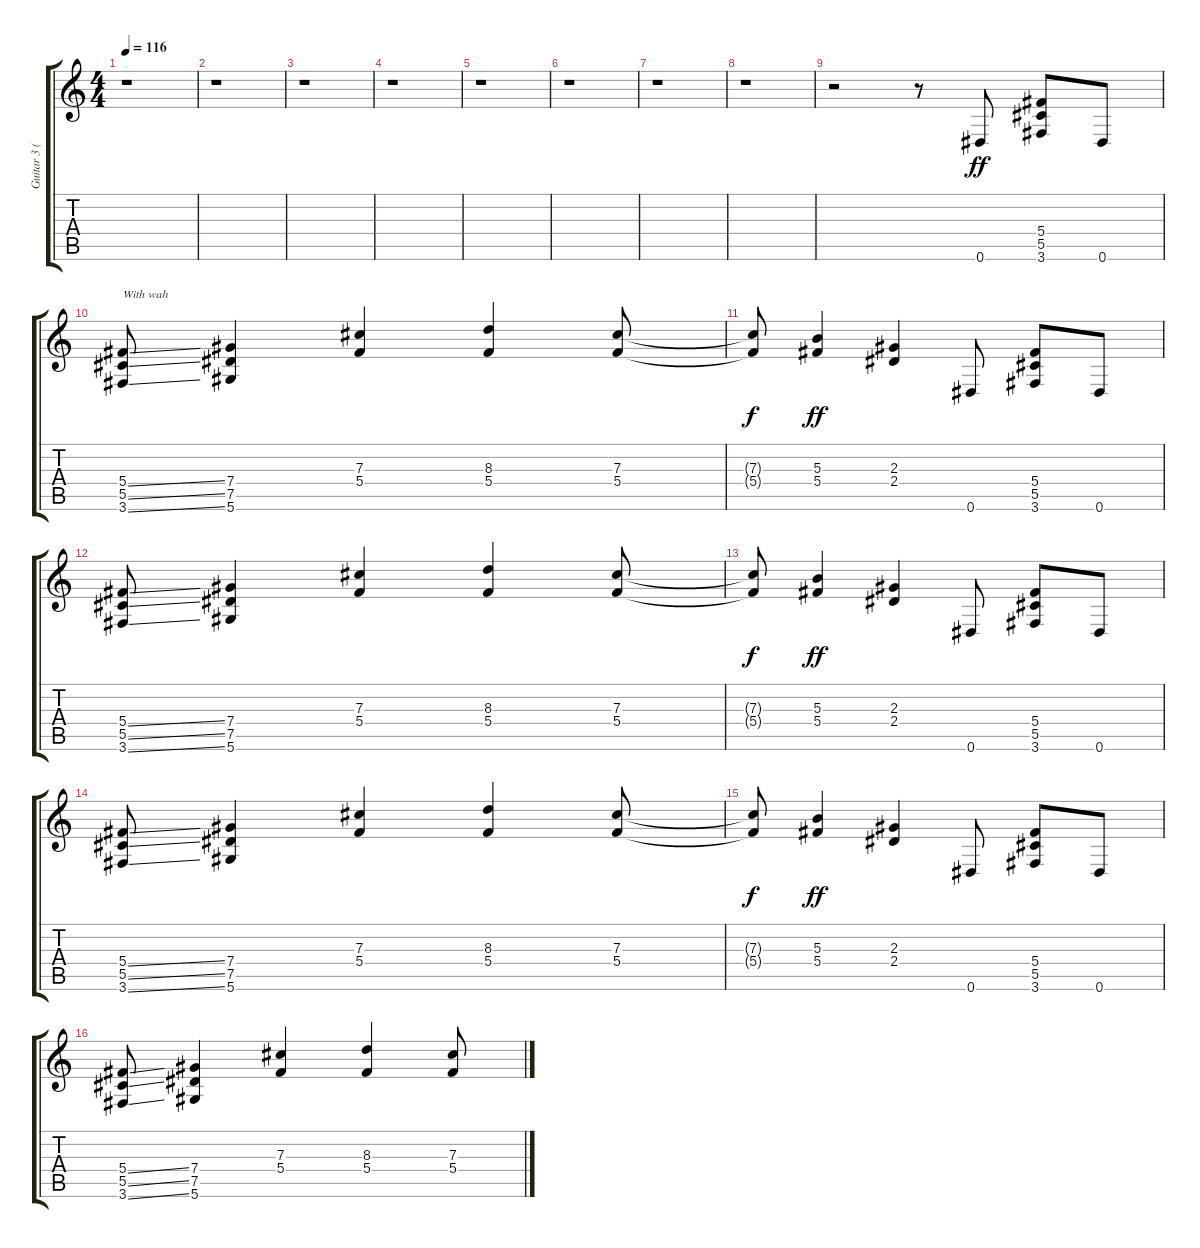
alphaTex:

\track ("Guitar 3 (Lead Distortion)" "Guitar 3 (") {instrument distortionguitar}
\staff {score tabs}
\tuning (Eb4 Bb3 Gb3 Db3 Ab2 Eb2) {hide}
\ts (4 4)
\tempo 116
\clef g2
\ks c
r.1{dy ff instrument distortionguitar} |
r.1 |
r.1 |
r.1 |
r.1 |
r.1 |
r.1 |
r.1 |
r.2 r.8 0.6.8 (5.4 5.5 3.6).8 0.6.8 |
(5.4{ss} 5.5{ss} 3.6{ss}).8{txt "With wah"} (7.4 7.5 5.6).4 (7.3 5.4).4 (8.3 5.4).4 (7.3 5.4).8 |
(7.3{t} 5.4{t}).8{dy f} (5.3 5.4).4{dy ff} (2.3 2.4).4 0.6.8 (5.4 5.5 3.6).8 0.6.8 |
(5.4{ss} 5.5{ss} 3.6{ss}).8 (7.4 7.5 5.6).4 (7.3 5.4).4 (8.3 5.4).4 (7.3 5.4).8 |
(7.3{t} 5.4{t}).8{dy f} (5.3 5.4).4{dy ff} (2.3 2.4).4 0.6.8 (5.4 5.5 3.6).8 0.6.8 |
(5.4{ss} 5.5{ss} 3.6{ss}).8 (7.4 7.5 5.6).4 (7.3 5.4).4 (8.3 5.4).4 (7.3 5.4).8 |
(7.3{t} 5.4{t}).8{dy f} (5.3 5.4).4{dy ff} (2.3 2.4).4 0.6.8 (5.4 5.5 3.6).8 0.6.8 |
(5.4{ss} 5.5{ss} 3.6{ss}).8 (7.4 7.5 5.6).4 (7.3 5.4).4 (8.3 5.4).4 (7.3 5.4).8
